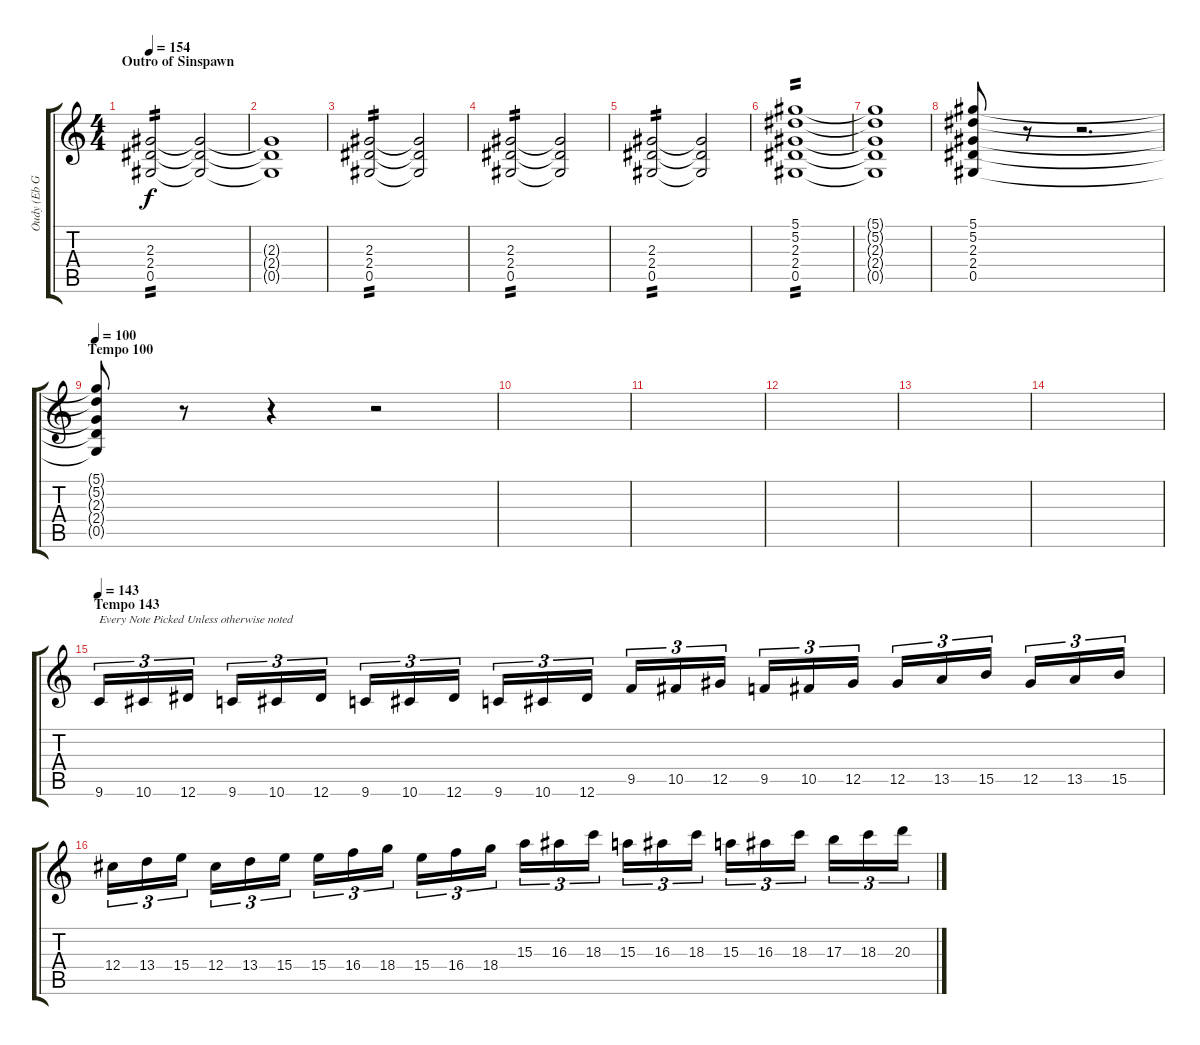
\track ("Oudy (Eb Guitar)" "Oudy (Eb G") {instrument distortionguitar}
\staff {score tabs}
\tuning (Eb4 Bb3 Gb3 Db3 Ab2 Eb2) {hide}
\ts (4 4)
\section ("" "Outro of Sinspawn")
\tempo 154
\clef g2
\ks c
(2.3 2.4 0.5).2{tp 2 dy f instrument distortionguitar} (2.3{t} 2.4{t} 0.5{t}).2 |
(2.3{t} 2.4{t} 0.5{t}).1 |
(2.3 2.4 0.5).2{tp 2} (2.3{t} 2.4{t} 0.5{t}).2 |
(2.3 2.4 0.5).2{tp 2} (2.3{t} 2.4{t} 0.5{t}).2 |
(2.3 2.4 0.5).2{tp 2} (2.3{t} 2.4{t} 0.5{t}).2 |
(5.1 5.2 2.3 2.4 0.5).1{tp 2} |
(5.1{t} 5.2{t} 2.3{t} 2.4{t} 0.5{t}).1 |
(5.1 5.2 2.3 2.4 0.5).8 r.8 r.2{d} |
\section ("" "Tempo 100")
\tempo 100
(5.1{t} 5.2{t} 2.3{t} 2.4{t} 0.5{t}).8 r.8 r.4 r.2 |
|
|
|
|
|
\section ("" "Tempo 143")
\tempo 143
9.6.16{tu (3 2) txt "Every Note Picked Unless otherwise noted"} 10.6.16{tu (3 2)} 12.6.16{tu (3 2)} 9.6.16{tu (3 2)} 10.6.16{tu (3 2)} 12.6.16{tu (3 2)} 9.6.16{tu (3 2)} 10.6.16{tu (3 2)} 12.6.16{tu (3 2)} 9.6.16{tu (3 2)} 10.6.16{tu (3 2)} 12.6.16{tu (3 2)} 9.5.16{tu (3 2)} 10.5.16{tu (3 2)} 12.5.16{tu (3 2)} 9.5.16{tu (3 2)} 10.5.16{tu (3 2)} 12.5.16{tu (3 2)} 12.5.16{tu (3 2)} 13.5.16{tu (3 2)} 15.5.16{tu (3 2)} 12.5.16{tu (3 2)} 13.5.16{tu (3 2)} 15.5.16{tu (3 2)} |
12.4.16{tu (3 2)} 13.4.16{tu (3 2)} 15.4.16{tu (3 2)} 12.4.16{tu (3 2)} 13.4.16{tu (3 2)} 15.4.16{tu (3 2)} 15.4.16{tu (3 2)} 16.4.16{tu (3 2)} 18.4.16{tu (3 2)} 15.4.16{tu (3 2)} 16.4.16{tu (3 2)} 18.4.16{tu (3 2)} 15.3.16{tu (3 2)} 16.3.16{tu (3 2)} 18.3.16{tu (3 2)} 15.3.16{tu (3 2)} 16.3.16{tu (3 2)} 18.3.16{tu (3 2)} 15.3.16{tu (3 2)} 16.3.16{tu (3 2)} 18.3.16{tu (3 2)} 17.3.16{tu (3 2)} 18.3.16{tu (3 2)} 20.3.16{tu (3 2)}
